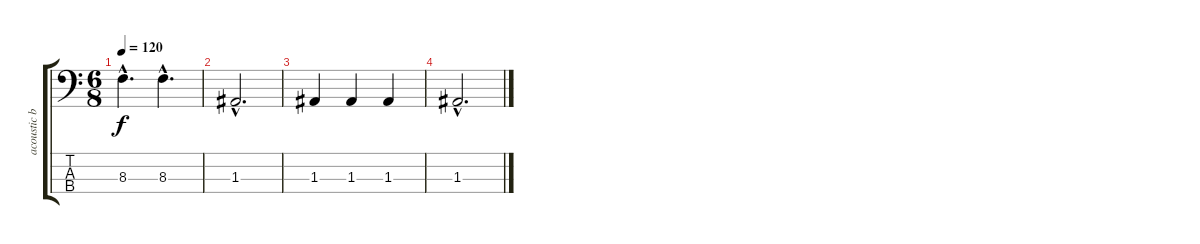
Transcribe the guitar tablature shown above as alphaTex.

\track ("acoustic bass" "acoustic b") {instrument acousticbass}
\staff {score tabs}
\tuning (G2 D2 A1 E1) {hide}
\ts (6 8)
\tempo 120
\clef f4
\ks c
8.3{hac}.4{d dy f} 8.3{hac}.4{d} |
1.3{hac}.2{d} |
1.3.4 1.3.4 1.3.4 |
1.3{hac}.2{d}
